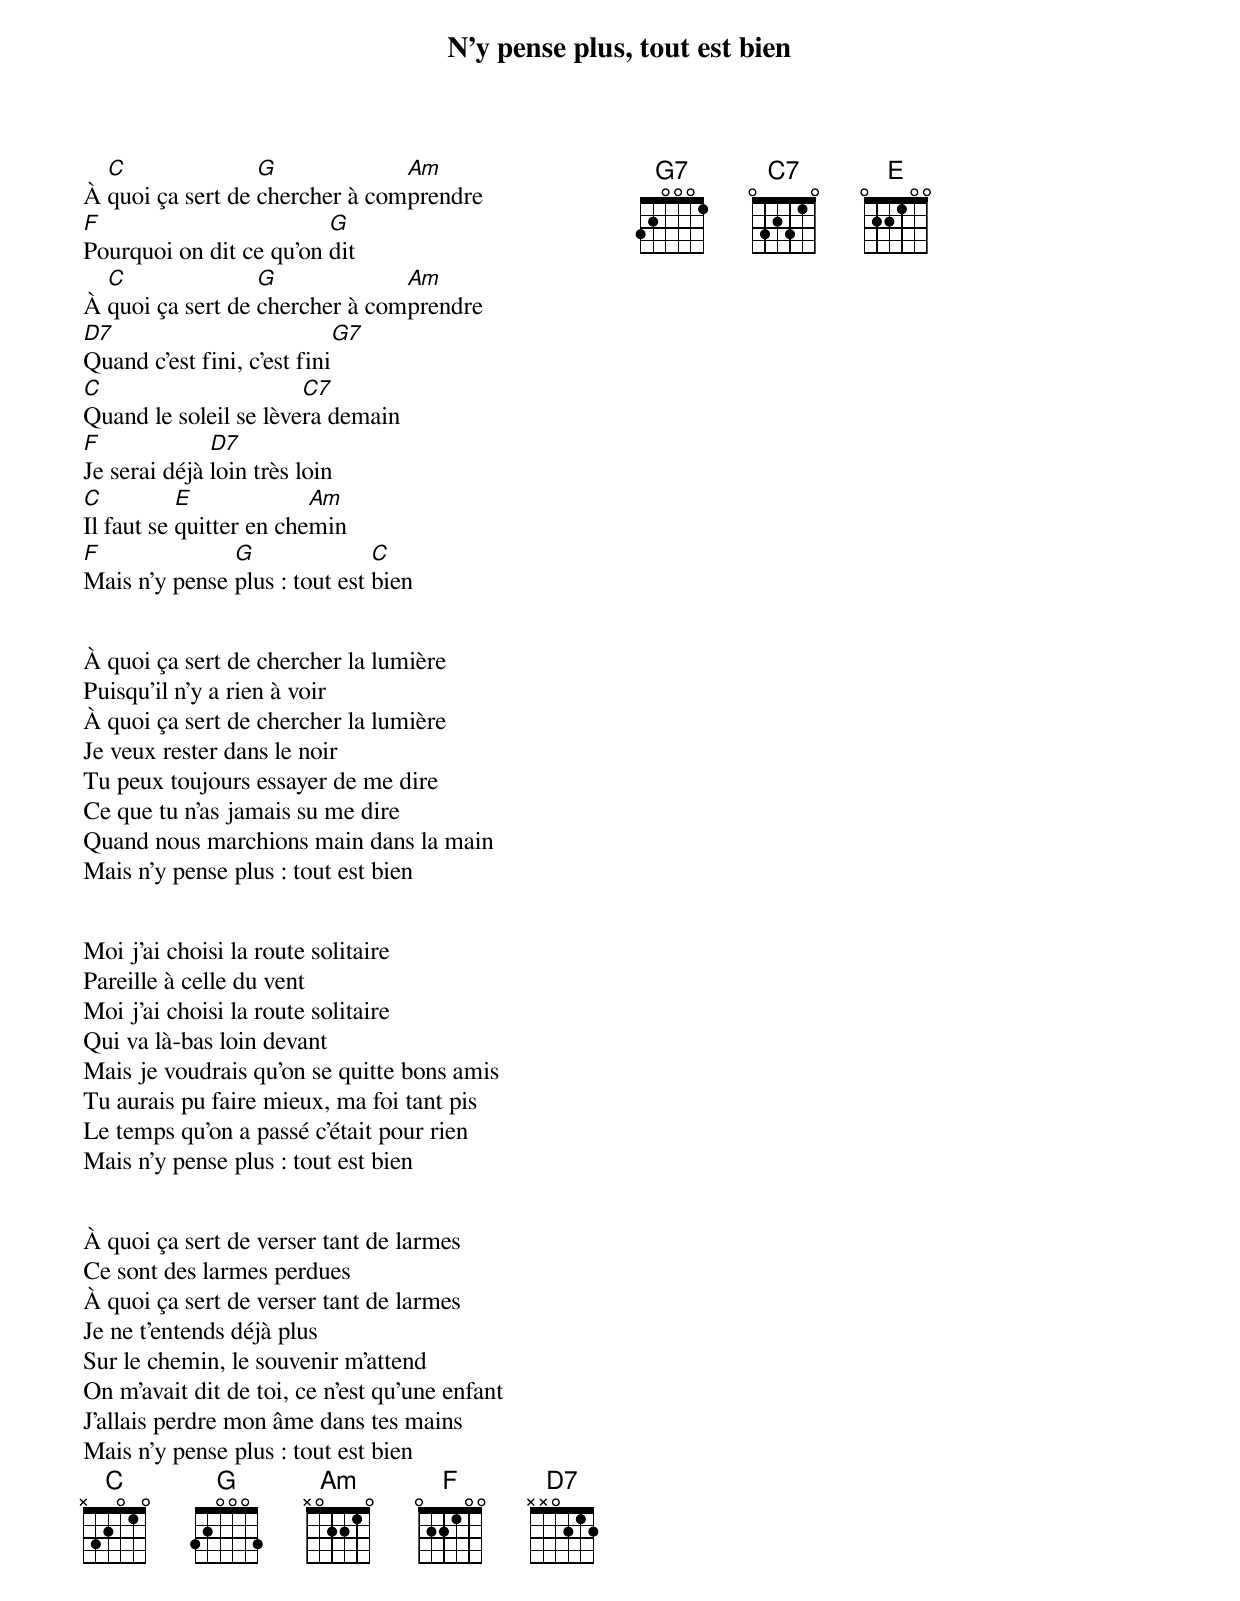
{title: N'y pense plus, tout est bien}
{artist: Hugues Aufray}
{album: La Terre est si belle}
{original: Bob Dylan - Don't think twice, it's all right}
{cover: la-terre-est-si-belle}
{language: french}
{columns: 2}
{define: C frets X 3 2 0 1 0}
{define: G frets 3 2 0 0 0 3}
{define: Am frets X 0 2 2 1 0}
{define: F base-fret 1 frets 0 2 2 1 0 0}
{define: D7 frets X X 0 2 1 2}
{define: G7 frets 3 2 0 0 0 1}
{define: E frets 0 2 2 1 0 0}


À [C]quoi ça sert de [G]chercher à com[Am]prendre
[F]Pourquoi on dit ce qu'on [G]dit
À [C]quoi ça sert de [G]chercher à com[Am]prendre
[D7]Quand c'est fini, c'est fini[G7]
[C]Quand le soleil se lève[C7]ra demain
[F]Je serai déjà [D7]loin très loin
[C]Il faut se [E]quitter en che[Am]min
[F]Mais n'y pense [G]plus : tout est [C]bien


À quoi ça sert de chercher la lumière
Puisqu'il n'y a rien à voir
À quoi ça sert de chercher la lumière
Je veux rester dans le noir
Tu peux toujours essayer de me dire
Ce que tu n'as jamais su me dire
Quand nous marchions main dans la main
Mais n'y pense plus : tout est bien


Moi j'ai choisi la route solitaire
Pareille à celle du vent
Moi j'ai choisi la route solitaire
Qui va là-bas loin devant
Mais je voudrais qu'on se quitte bons amis
Tu aurais pu faire mieux, ma foi tant pis
Le temps qu'on a passé c'était pour rien
Mais n'y pense plus : tout est bien


À quoi ça sert de verser tant de larmes
Ce sont des larmes perdues
À quoi ça sert de verser tant de larmes
Je ne t'entends déjà plus
Sur le chemin, le souvenir m'attend
On m'avait dit de toi, ce n'est qu'une enfant
J'allais perdre mon âme dans tes mains
Mais n'y pense plus : tout est bien
